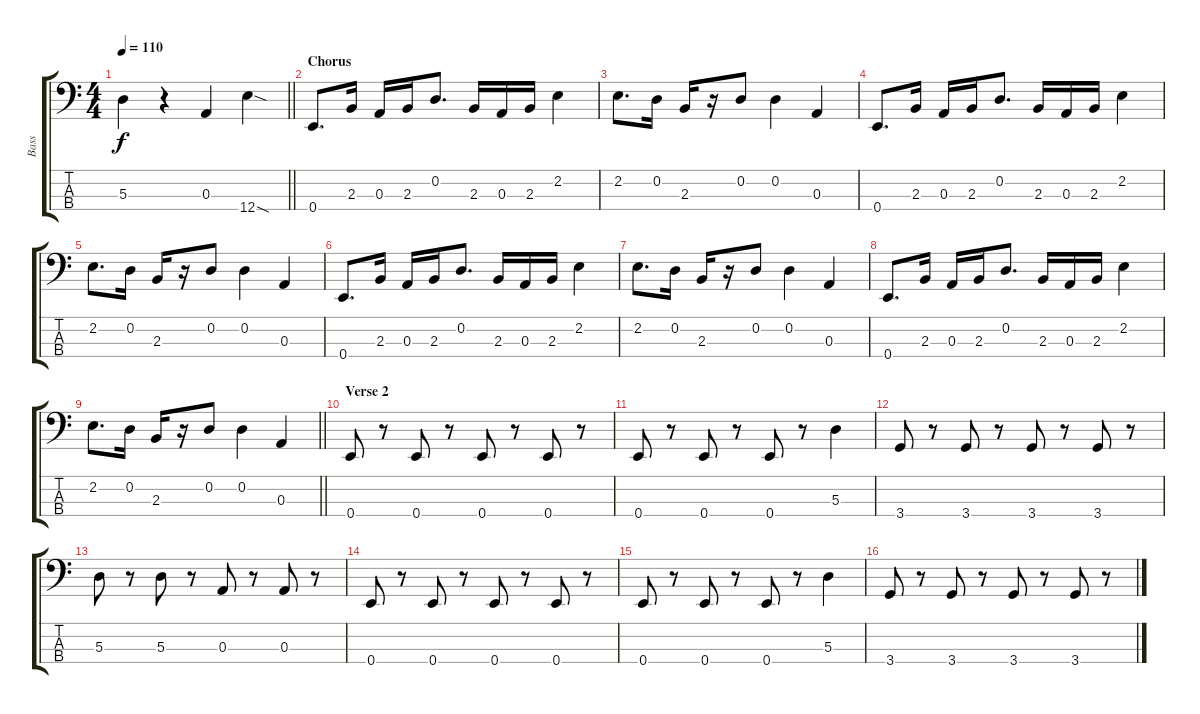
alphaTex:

\track ("Bass" "Bass") {instrument electricbasspick}
\staff {score tabs}
\tuning (G2 D2 A1 E1) {hide}
\ts (4 4)
\tempo 110
\clef f4
\barLineRight lightlight
\ks c
5.3.4{dy f} r.4 0.3.4 12.4{sod}.4 |
\section ("" "Chorus")
0.4.8{d} 2.3.16 0.3.16 2.3.16 0.2.8{d} 2.3.16 0.3.16 2.3.16 2.2.4 |
2.2.8{d} 0.2.16 2.3.16 r.16 0.2.8 0.2.4 0.3.4 |
0.4.8{d} 2.3.16 0.3.16 2.3.16 0.2.8{d} 2.3.16 0.3.16 2.3.16 2.2.4 |
2.2.8{d} 0.2.16 2.3.16 r.16 0.2.8 0.2.4 0.3.4 |
0.4.8{d} 2.3.16 0.3.16 2.3.16 0.2.8{d} 2.3.16 0.3.16 2.3.16 2.2.4 |
2.2.8{d} 0.2.16 2.3.16 r.16 0.2.8 0.2.4 0.3.4 |
0.4.8{d} 2.3.16 0.3.16 2.3.16 0.2.8{d} 2.3.16 0.3.16 2.3.16 2.2.4 |
\barLineRight lightlight
2.2.8{d} 0.2.16 2.3.16 r.16 0.2.8 0.2.4 0.3.4 |
\section ("" "Verse 2 ")
0.4.8 r.8 0.4.8 r.8 0.4.8 r.8 0.4.8 r.8 |
0.4.8 r.8 0.4.8 r.8 0.4.8 r.8 5.3.4 |
3.4.8 r.8 3.4.8 r.8 3.4.8 r.8 3.4.8 r.8 |
5.3.8 r.8 5.3.8 r.8 0.3.8 r.8 0.3.8 r.8 |
0.4.8 r.8 0.4.8 r.8 0.4.8 r.8 0.4.8 r.8 |
0.4.8 r.8 0.4.8 r.8 0.4.8 r.8 5.3.4 |
3.4.8 r.8 3.4.8 r.8 3.4.8 r.8 3.4.8 r.8
